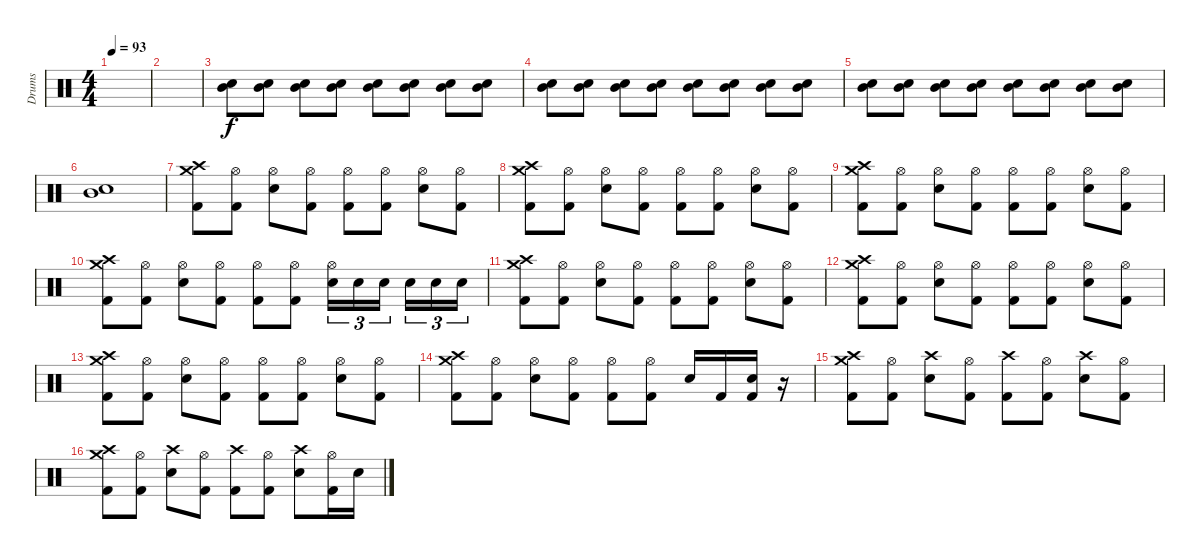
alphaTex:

\track ("Drums" "Drums") {instrument percussion}
\staff {score}
\articulation defaults
\ts (4 4)
\tempo 93
\clef neutral
\ks c
|
|
("Electric Snare (hit)" "Mid Tom (hit)").8 ("Electric Snare (hit)" "Mid Tom (hit)").8 ("Electric Snare (hit)" "Mid Tom (hit)").8 ("Electric Snare (hit)" "Mid Tom (hit)").8 ("Electric Snare (hit)" "Mid Tom (hit)").8 ("Electric Snare (hit)" "Mid Tom (hit)").8 ("Electric Snare (hit)" "Mid Tom (hit)").8 ("Electric Snare (hit)" "Mid Tom (hit)").8 |
("Electric Snare (hit)" "Mid Tom (hit)").8 ("Electric Snare (hit)" "Mid Tom (hit)").8 ("Electric Snare (hit)" "Mid Tom (hit)").8 ("Electric Snare (hit)" "Mid Tom (hit)").8 ("Electric Snare (hit)" "Mid Tom (hit)").8 ("Electric Snare (hit)" "Mid Tom (hit)").8 ("Electric Snare (hit)" "Mid Tom (hit)").8 ("Electric Snare (hit)" "Mid Tom (hit)").8 |
("Electric Snare (hit)" "Mid Tom (hit)").8 ("Electric Snare (hit)" "Mid Tom (hit)").8 ("Electric Snare (hit)" "Mid Tom (hit)").8 ("Electric Snare (hit)" "Mid Tom (hit)").8 ("Electric Snare (hit)" "Mid Tom (hit)").8 ("Electric Snare (hit)" "Mid Tom (hit)").8 ("Electric Snare (hit)" "Mid Tom (hit)").8 ("Electric Snare (hit)" "Mid Tom (hit)").8 |
("Electric Snare (hit)" "Mid Tom (hit)").1 |
("Crash high (hit)" "Crash medium (hit)" "Kick (hit) 2").8 ("Hi-Hat (open)" "Kick (hit) 2").8 ("Hi-Hat (open)" "Electric Snare (hit)").8 ("Hi-Hat (open)" "Kick (hit) 2").8 ("Hi-Hat (open)" "Kick (hit) 2").8 ("Hi-Hat (open)" "Kick (hit) 2").8 ("Hi-Hat (open)" "Electric Snare (hit)").8 ("Hi-Hat (open)" "Kick (hit) 2").8 |
("Crash high (hit)" "Crash medium (hit)" "Kick (hit) 2").8 ("Hi-Hat (open)" "Kick (hit) 2").8 ("Hi-Hat (open)" "Electric Snare (hit)").8 ("Hi-Hat (open)" "Kick (hit) 2").8 ("Hi-Hat (open)" "Kick (hit) 2").8 ("Hi-Hat (open)" "Kick (hit) 2").8 ("Hi-Hat (open)" "Electric Snare (hit)").8 ("Hi-Hat (open)" "Kick (hit) 2").8 |
("Crash high (hit)" "Crash medium (hit)" "Kick (hit) 2").8 ("Hi-Hat (open)" "Kick (hit) 2").8 ("Hi-Hat (open)" "Electric Snare (hit)").8 ("Hi-Hat (open)" "Kick (hit) 2").8 ("Hi-Hat (open)" "Kick (hit) 2").8 ("Hi-Hat (open)" "Kick (hit) 2").8 ("Hi-Hat (open)" "Electric Snare (hit)").8 ("Hi-Hat (open)" "Kick (hit) 2").8 |
("Crash high (hit)" "Crash medium (hit)" "Kick (hit) 2").8 ("Hi-Hat (open)" "Kick (hit) 2").8 ("Hi-Hat (open)" "Electric Snare (hit)").8 ("Hi-Hat (open)" "Kick (hit) 2").8 ("Hi-Hat (open)" "Kick (hit) 2").8 ("Hi-Hat (open)" "Kick (hit) 2").8 ("Hi-Hat (open)" "Electric Snare (hit)").16{tu (3 2)} "Electric Snare (hit)".16{tu (3 2)} "Electric Snare (hit)".16{tu (3 2) beam splitsecondary} "Electric Snare (hit)".16{tu (3 2)} "Electric Snare (hit)".16{tu (3 2)} "Electric Snare (hit)".16{tu (3 2)} |
("Crash high (hit)" "Crash medium (hit)" "Kick (hit) 2").8 ("Hi-Hat (open)" "Kick (hit) 2").8 ("Hi-Hat (open)" "Electric Snare (hit)").8 ("Hi-Hat (open)" "Kick (hit) 2").8 ("Hi-Hat (open)" "Kick (hit) 2").8 ("Hi-Hat (open)" "Kick (hit) 2").8 ("Hi-Hat (open)" "Electric Snare (hit)").8 ("Hi-Hat (open)" "Kick (hit) 2").8 |
("Crash high (hit)" "Crash medium (hit)" "Kick (hit) 2").8 ("Hi-Hat (open)" "Kick (hit) 2").8 ("Hi-Hat (open)" "Electric Snare (hit)").8 ("Hi-Hat (open)" "Kick (hit) 2").8 ("Hi-Hat (open)" "Kick (hit) 2").8 ("Hi-Hat (open)" "Kick (hit) 2").8 ("Hi-Hat (open)" "Electric Snare (hit)").8 ("Hi-Hat (open)" "Kick (hit) 2").8 |
("Crash high (hit)" "Crash medium (hit)" "Kick (hit) 2").8 ("Hi-Hat (open)" "Kick (hit) 2").8 ("Hi-Hat (open)" "Electric Snare (hit)").8 ("Hi-Hat (open)" "Kick (hit) 2").8 ("Hi-Hat (open)" "Kick (hit) 2").8 ("Hi-Hat (open)" "Kick (hit) 2").8 ("Hi-Hat (open)" "Electric Snare (hit)").8 ("Hi-Hat (open)" "Kick (hit) 2").8 |
("Crash high (hit)" "Crash medium (hit)" "Kick (hit) 2").8 ("Hi-Hat (open)" "Kick (hit) 2").8 ("Hi-Hat (open)" "Electric Snare (hit)").8 ("Hi-Hat (open)" "Kick (hit) 2").8 ("Hi-Hat (open)" "Kick (hit) 2").8 ("Hi-Hat (open)" "Kick (hit) 2").8 "Electric Snare (hit)".16 "Kick (hit) 2".16 ("Electric Snare (hit)" "Kick (hit) 2").16 r.16 |
("Crash high (hit)" "Crash medium (hit)" "Kick (hit) 2").8 ("Hi-Hat (open)" "Kick (hit) 2").8 ("Crash high (hit)" "Electric Snare (hit)").8 ("Hi-Hat (open)" "Kick (hit) 2").8 ("Crash high (hit)" "Kick (hit) 2").8 ("Hi-Hat (open)" "Kick (hit) 2").8 ("Crash high (hit)" "Electric Snare (hit)").8 ("Hi-Hat (open)" "Kick (hit) 2").8 |
("Crash high (hit)" "Crash medium (hit)" "Kick (hit) 2").8 ("Hi-Hat (open)" "Kick (hit) 2").8 ("Crash high (hit)" "Electric Snare (hit)").8 ("Hi-Hat (open)" "Kick (hit) 2").8 ("Crash high (hit)" "Kick (hit) 2").8 ("Hi-Hat (open)" "Kick (hit) 2").8 ("Crash high (hit)" "Electric Snare (hit)").8 ("Hi-Hat (open)" "Kick (hit) 2").16 "Electric Snare (hit)".16
